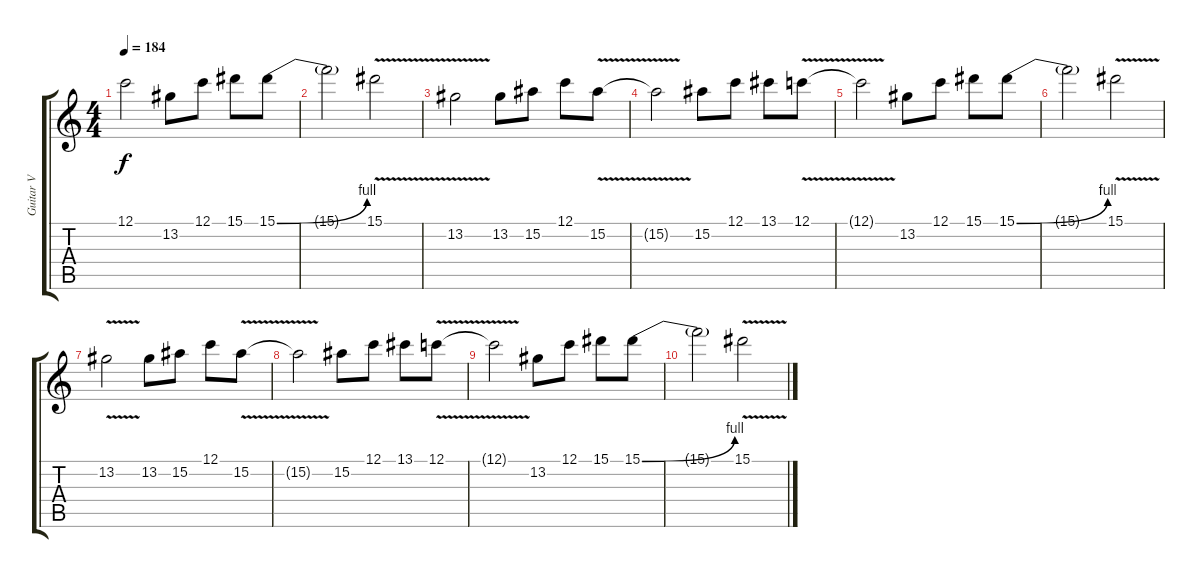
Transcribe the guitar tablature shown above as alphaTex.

\track ("Guitar V" "Guitar V") {instrument distortionguitar}
\staff {score tabs}
\tuning (C4 G3 Eb3 Bb2 F2 C2) {hide}
\ts (4 4)
\tempo 184
\clef g2
\ks aminor
12.1{t}.2{dy f} 13.2.8 12.1.8 15.1.8 15.1{be (bend 0 0 60 4)}.8 |
15.1{t}.2 15.1{v}.2 |
13.2{v}.2{volume 13} 13.2.8 15.2.8 12.1.8 15.2{v}.8 |
15.2{t}.2 15.2.8 12.1.8 13.1.8 12.1{v}.8 |
12.1{t}.2 13.2.8 12.1.8 15.1.8 15.1{be (bend 0 0 60 4)}.8 |
15.1{t}.2 15.1{v}.2 |
13.2{v}.2{volume 13} 13.2.8 15.2.8 12.1.8 15.2{v}.8 |
15.2{t}.2 15.2.8 12.1.8 13.1.8 12.1{v}.8 |
12.1{t}.2 13.2.8 12.1.8 15.1.8 15.1{be (bend 0 0 60 4)}.8 |
15.1{t}.2 15.1{v}.2
